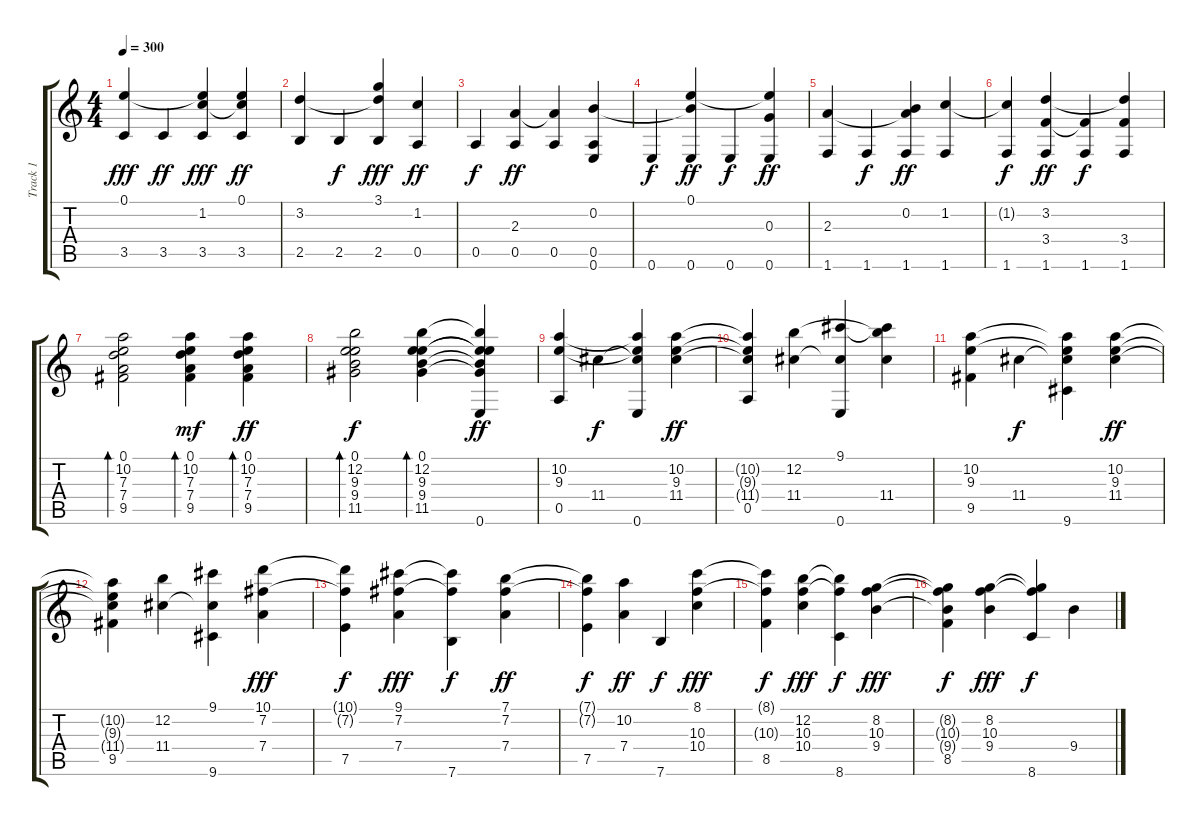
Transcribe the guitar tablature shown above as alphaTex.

\track ("Track 1" "Track 1") {instrument acousticguitarsteel}
\staff {score tabs}
\tuning (E4 B3 G3 D3 A2 E2) {hide}
\ts (4 4)
\tempo 300
\clef g2
\ks c
(0.1 3.5).4{dy fff} 3.5.4{dy ff} (0.1{t} 1.2 3.5).4{dy fff} (0.1 1.2{t} 3.5).4{dy ff} |
(3.2 2.5).4 2.5.4{dy f} (3.1 3.2{t} 2.5).4{dy fff} (1.2 0.5).4{dy ff} |
0.5.4{dy f} (2.3 0.5).4{dy ff} (2.3{t} 0.5).4 (0.2 0.5 0.6{t}).4 |
0.6.4{dy f} (0.1 0.2{t} 0.6).4{dy ff} 0.6.4{dy f} (0.1{t} 0.3 0.6).4{dy ff} |
(2.3 1.6).4 1.6.4{dy f} (0.2 2.3{t} 1.6).4{dy ff} (1.2 1.6).4 |
(1.2{t} 1.6).4{dy f} (3.2 3.4 1.6).4{dy ff} (3.4{t} 1.6).4{dy f} (3.2{t} 3.4 1.6).4 |
(0.1 10.2 7.3 7.4 9.5).2{bd 120} (0.1 10.2 7.3 7.4 9.5).4{bd 60 dy mf} (0.1 10.2 7.3 7.4 9.5).4{bd 60 dy ff} |
(0.1 12.2 9.3 9.4 11.5).2{bd 60 dy f} (0.1 12.2 9.3 9.4 11.5).4{bd 60} (0.1{t} 12.2{t} 9.3{t} 9.4{t} 11.5{t} 0.6).4{dy ff} |
(10.2 9.3 0.5).4 11.4.4{dy f} (10.2{t} 9.3{t} 11.4{t} 0.6).4 (10.2 9.3 11.4).4{dy ff} |
(10.2{t} 9.3{t} 11.4{t} 0.5).4 (12.2 11.4).4 (9.1 11.4{t} 0.6).4 (9.1{t} 12.2{t} 11.4).4 |
(10.2 9.3 9.5).4 11.4.4{dy f} (10.2{t} 9.3{t} 11.4{t} 9.6).4 (10.2 9.3 11.4).4{dy ff} |
(10.2{t} 9.3{t} 11.4{t} 9.5).4 (12.2 11.4).4 (9.1 11.4{t} 9.6).4 (10.1 7.2 7.4).4{dy fff} |
(10.1{t} 7.2{t} 7.5).4{dy f} (9.1 7.2 7.4).4{dy fff} (9.1{t} 7.2{t} 7.6).4{dy f} (7.1 7.2 7.4).4{dy ff} |
(7.1{t} 7.2{t} 7.5).4{dy f} (10.2 7.4).4{dy ff} 7.6.4{dy f} (8.1 10.3 10.4).4{dy fff} |
(8.1{t} 10.3{t} 8.5).4{dy f} (12.2 10.3 10.4).4{dy fff} (12.2{t} 10.3{t} 8.6).4{dy f} (8.2 10.3 9.4).4{dy fff} |
(8.2{t} 10.3{t} 9.4{t} 8.5).4{dy f} (8.2 10.3 9.4).4{dy fff} (8.2{t} 10.3{t} 8.6).4{dy f} 9.4.4
